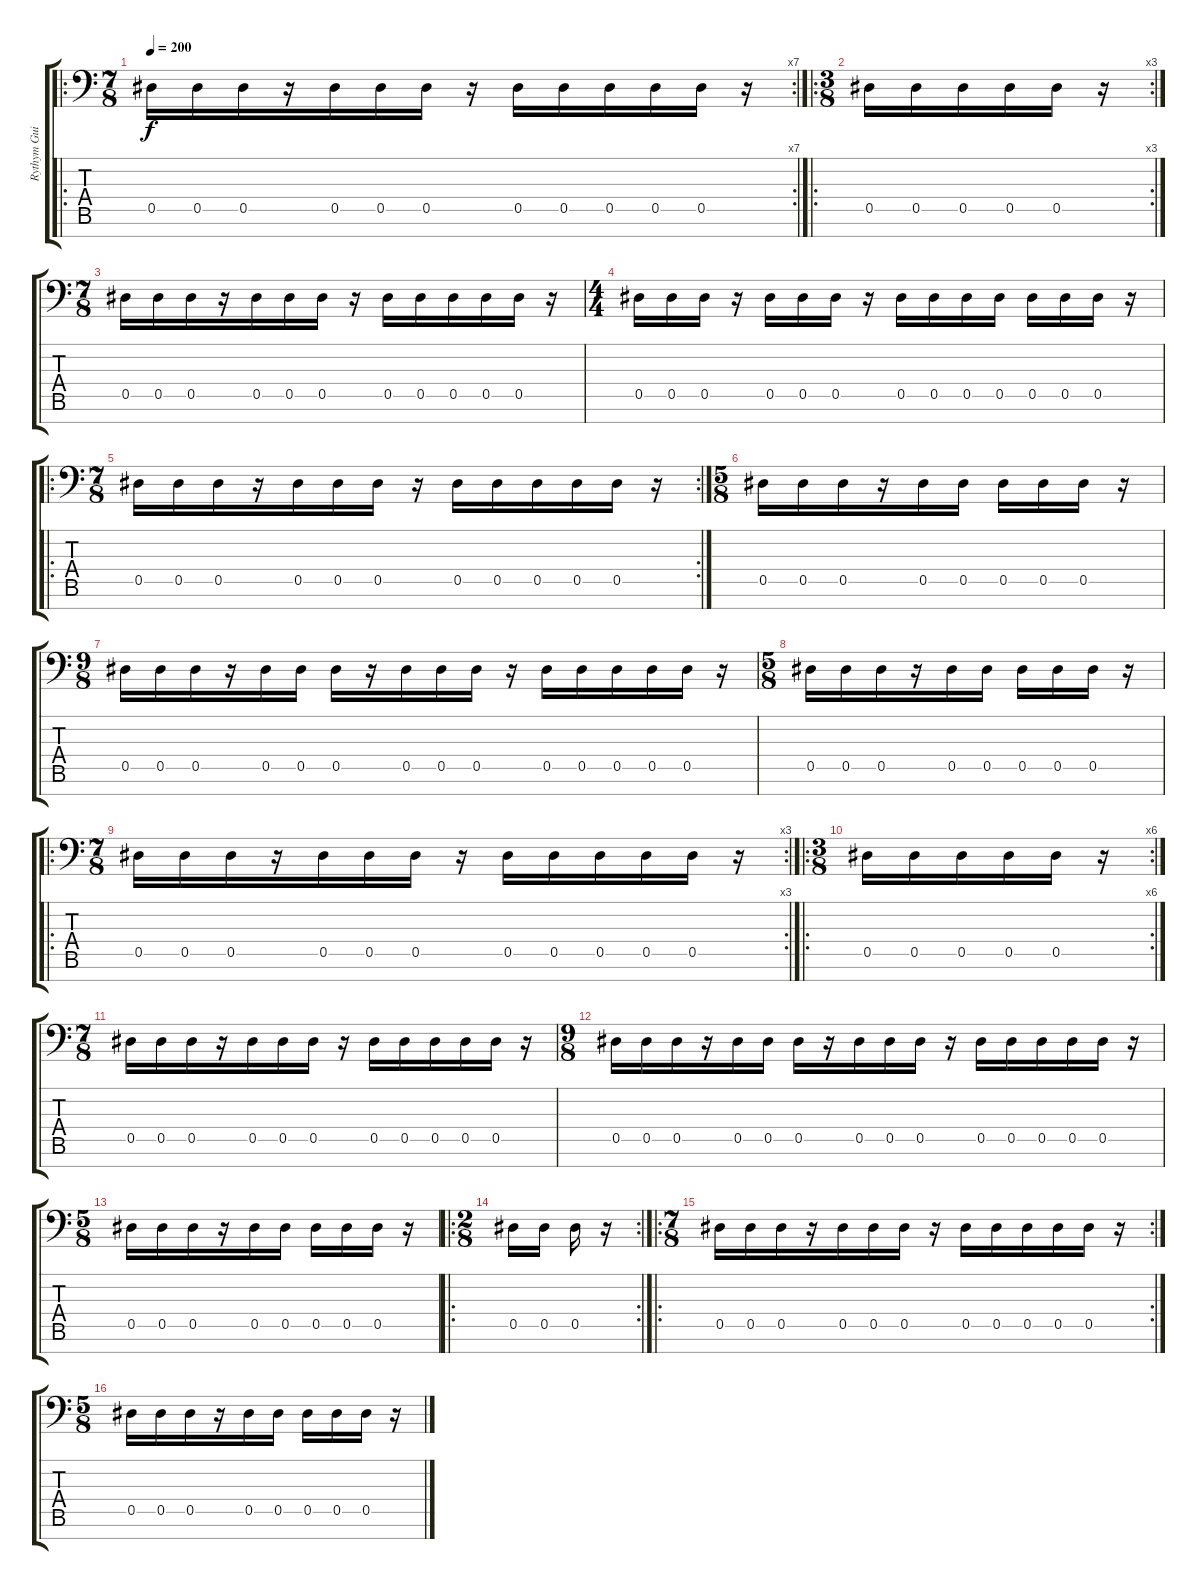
\track ("Rythym Guitar 2 (Tuned To F)" "Rythym Gui") {instrument distortionguitar}
\staff {score tabs}
\tuning (Bb3 Gb3 Db3 Ab2 Eb2 Bb1 F1) {hide}
\ro
\rc 7
\ts (7 8)
\tempo 200
\clef f4
\ks c
0.5.16{dy f} 0.5.16 0.5.16 r.16 0.5.16 0.5.16 0.5.16 r.16 0.5.16 0.5.16 0.5.16 0.5.16 0.5.16 r.16 |
\ro
\rc 3
\ts (3 8)
0.5.16 0.5.16 0.5.16 0.5.16 0.5.16 r.16 |
\ts (7 8)
0.5.16 0.5.16 0.5.16 r.16 0.5.16 0.5.16 0.5.16 r.16 0.5.16 0.5.16 0.5.16 0.5.16 0.5.16 r.16 |
\ts (4 4)
0.5.16 0.5.16 0.5.16 r.16 0.5.16 0.5.16 0.5.16 r.16 0.5.16 0.5.16 0.5.16 0.5.16 0.5.16 0.5.16 0.5.16 r.16 |
\ro
\rc 2
\ts (7 8)
0.5.16 0.5.16 0.5.16 r.16 0.5.16 0.5.16 0.5.16 r.16 0.5.16 0.5.16 0.5.16 0.5.16 0.5.16 r.16 |
\ts (5 8)
0.5.16 0.5.16 0.5.16 r.16 0.5.16 0.5.16 0.5.16 0.5.16 0.5.16 r.16 |
\ts (9 8)
0.5.16 0.5.16 0.5.16 r.16 0.5.16 0.5.16 0.5.16 r.16 0.5.16 0.5.16 0.5.16 r.16 0.5.16 0.5.16 0.5.16 0.5.16 0.5.16 r.16 |
\ts (5 8)
0.5.16 0.5.16 0.5.16 r.16 0.5.16 0.5.16 0.5.16 0.5.16 0.5.16 r.16 |
\ro
\rc 3
\ts (7 8)
0.5.16 0.5.16 0.5.16 r.16 0.5.16 0.5.16 0.5.16 r.16 0.5.16 0.5.16 0.5.16 0.5.16 0.5.16 r.16 |
\ro
\rc 6
\ts (3 8)
0.5.16 0.5.16 0.5.16 0.5.16 0.5.16 r.16 |
\ts (7 8)
0.5.16 0.5.16 0.5.16 r.16 0.5.16 0.5.16 0.5.16 r.16 0.5.16 0.5.16 0.5.16 0.5.16 0.5.16 r.16 |
\ts (9 8)
0.5.16 0.5.16 0.5.16 r.16 0.5.16 0.5.16 0.5.16 r.16 0.5.16 0.5.16 0.5.16 r.16 0.5.16 0.5.16 0.5.16 0.5.16 0.5.16 r.16 |
\ts (5 8)
0.5.16 0.5.16 0.5.16 r.16 0.5.16 0.5.16 0.5.16 0.5.16 0.5.16 r.16 |
\ro
\rc 2
\ts (2 8)
0.5.16 0.5.16 0.5.16 r.16 |
\ro
\rc 2
\ts (7 8)
0.5.16 0.5.16 0.5.16 r.16 0.5.16 0.5.16 0.5.16 r.16 0.5.16 0.5.16 0.5.16 0.5.16 0.5.16 r.16 |
\ts (5 8)
0.5.16 0.5.16 0.5.16 r.16 0.5.16 0.5.16 0.5.16 0.5.16 0.5.16 r.16
